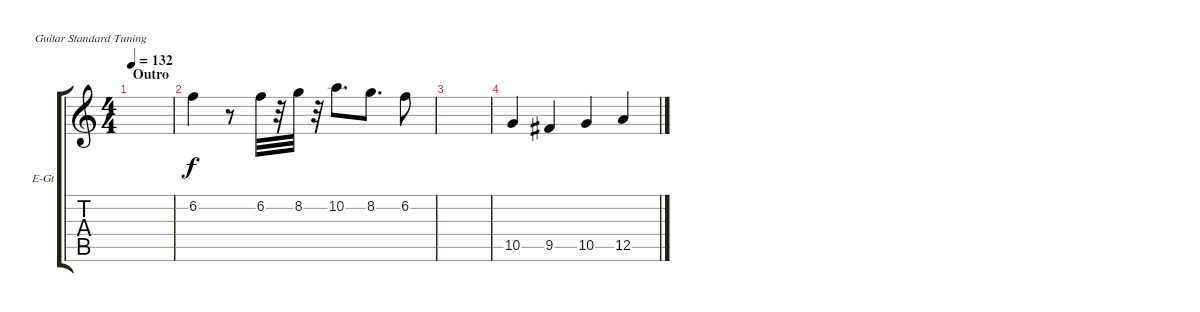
\defaultSystemsLayout 4
\bracketExtendMode groupsimilarinstruments
\firstSystemTrackNameOrientation horizontal
\otherSystemsTrackNameOrientation horizontal
\track ("Clean Guitar 2" "E-Gt") {instrument electricguitarclean}
\staff {score tabs}
\tuning (E4 B3 G3 D3 A2 E2)
\ts (4 4)
\section ("" "Outro")
\tempo 132
\clef g2
\ks c
|
6.2.4 r.8 6.2.32 r.32 8.2.32 r.32 10.2.8{d} 8.2.8{d} 6.2.8 |
|
10.5.4 9.5.4 10.5.4 12.5.4
